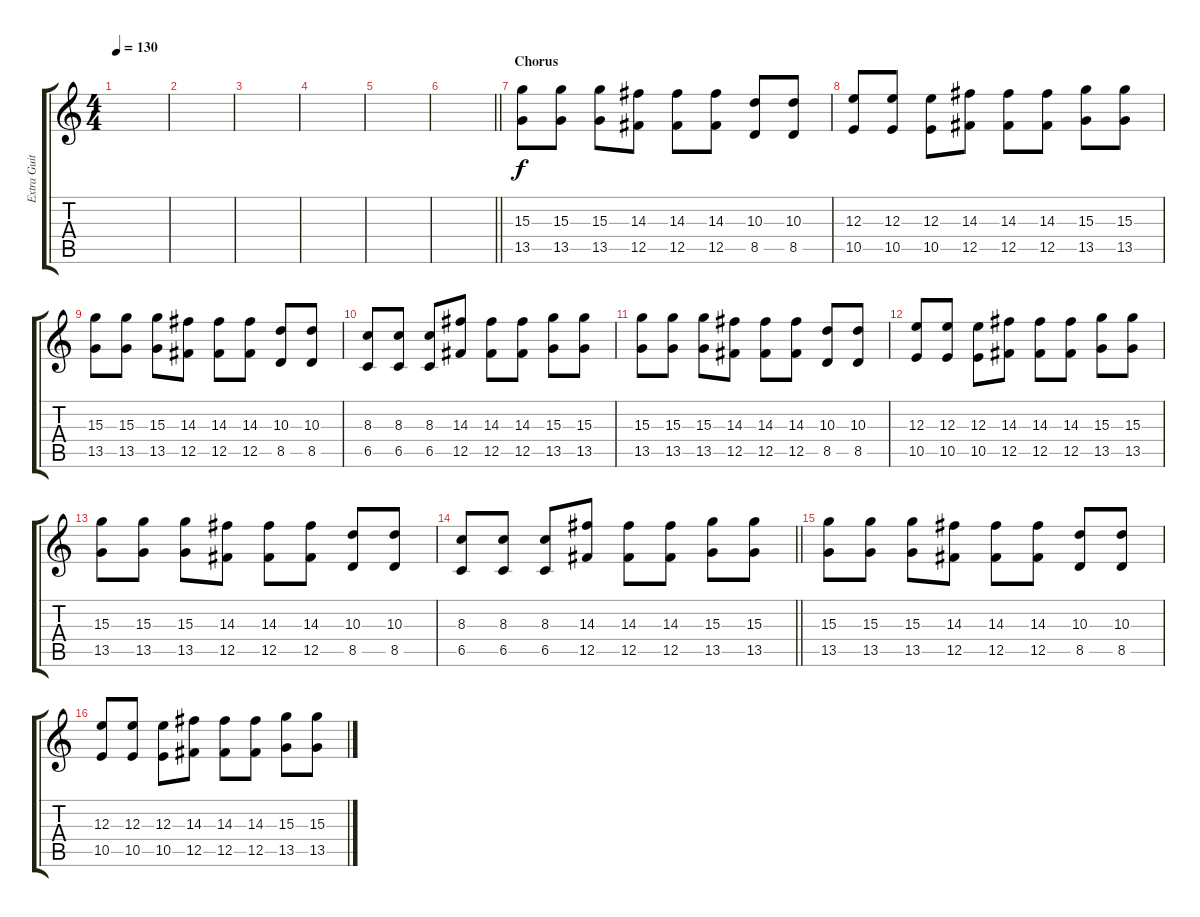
\track ("Extra Guitar" "Extra Guit") {instrument overdrivenguitar}
\staff {score tabs}
\tuning (Db4 Ab3 E3 B2 Gb2 B1) {hide}
\ts (4 4)
\tempo 130
\clef g2
\ks c
|
|
|
|
|
\barLineRight lightlight
|
\section ("" "Chorus")
(15.3 13.5).8{volume 13} (15.3 13.5).8 (15.3 13.5).8 (14.3 12.5).8 (14.3 12.5).8 (14.3 12.5).8 (10.3 8.5).8 (10.3 8.5).8 |
(12.3 10.5).8 (12.3 10.5).8 (12.3 10.5).8 (14.3 12.5).8 (14.3 12.5).8 (14.3 12.5).8 (15.3 13.5).8 (15.3 13.5).8 |
(15.3 13.5).8 (15.3 13.5).8 (15.3 13.5).8 (14.3 12.5).8 (14.3 12.5).8 (14.3 12.5).8 (10.3 8.5).8 (10.3 8.5).8 |
(8.3 6.5).8 (8.3 6.5).8 (8.3 6.5).8 (14.3 12.5).8 (14.3 12.5).8 (14.3 12.5).8 (15.3 13.5).8 (15.3 13.5).8 |
(15.3 13.5).8 (15.3 13.5).8 (15.3 13.5).8 (14.3 12.5).8 (14.3 12.5).8 (14.3 12.5).8 (10.3 8.5).8 (10.3 8.5).8 |
(12.3 10.5).8 (12.3 10.5).8 (12.3 10.5).8 (14.3 12.5).8 (14.3 12.5).8 (14.3 12.5).8 (15.3 13.5).8 (15.3 13.5).8 |
(15.3 13.5).8{volume 8} (15.3 13.5).8 (15.3 13.5).8 (14.3 12.5).8 (14.3 12.5).8 (14.3 12.5).8 (10.3 8.5).8 (10.3 8.5).8 |
\barLineRight lightlight
(8.3 6.5).8 (8.3 6.5).8 (8.3 6.5).8 (14.3 12.5).8 (14.3 12.5).8 (14.3 12.5).8 (15.3 13.5).8 (15.3 13.5).8 |
(15.3 13.5).8{volume 13} (15.3 13.5).8 (15.3 13.5).8 (14.3 12.5).8 (14.3 12.5).8 (14.3 12.5).8 (10.3 8.5).8 (10.3 8.5).8 |
(12.3 10.5).8 (12.3 10.5).8 (12.3 10.5).8 (14.3 12.5).8 (14.3 12.5).8 (14.3 12.5).8 (15.3 13.5).8 (15.3 13.5).8
